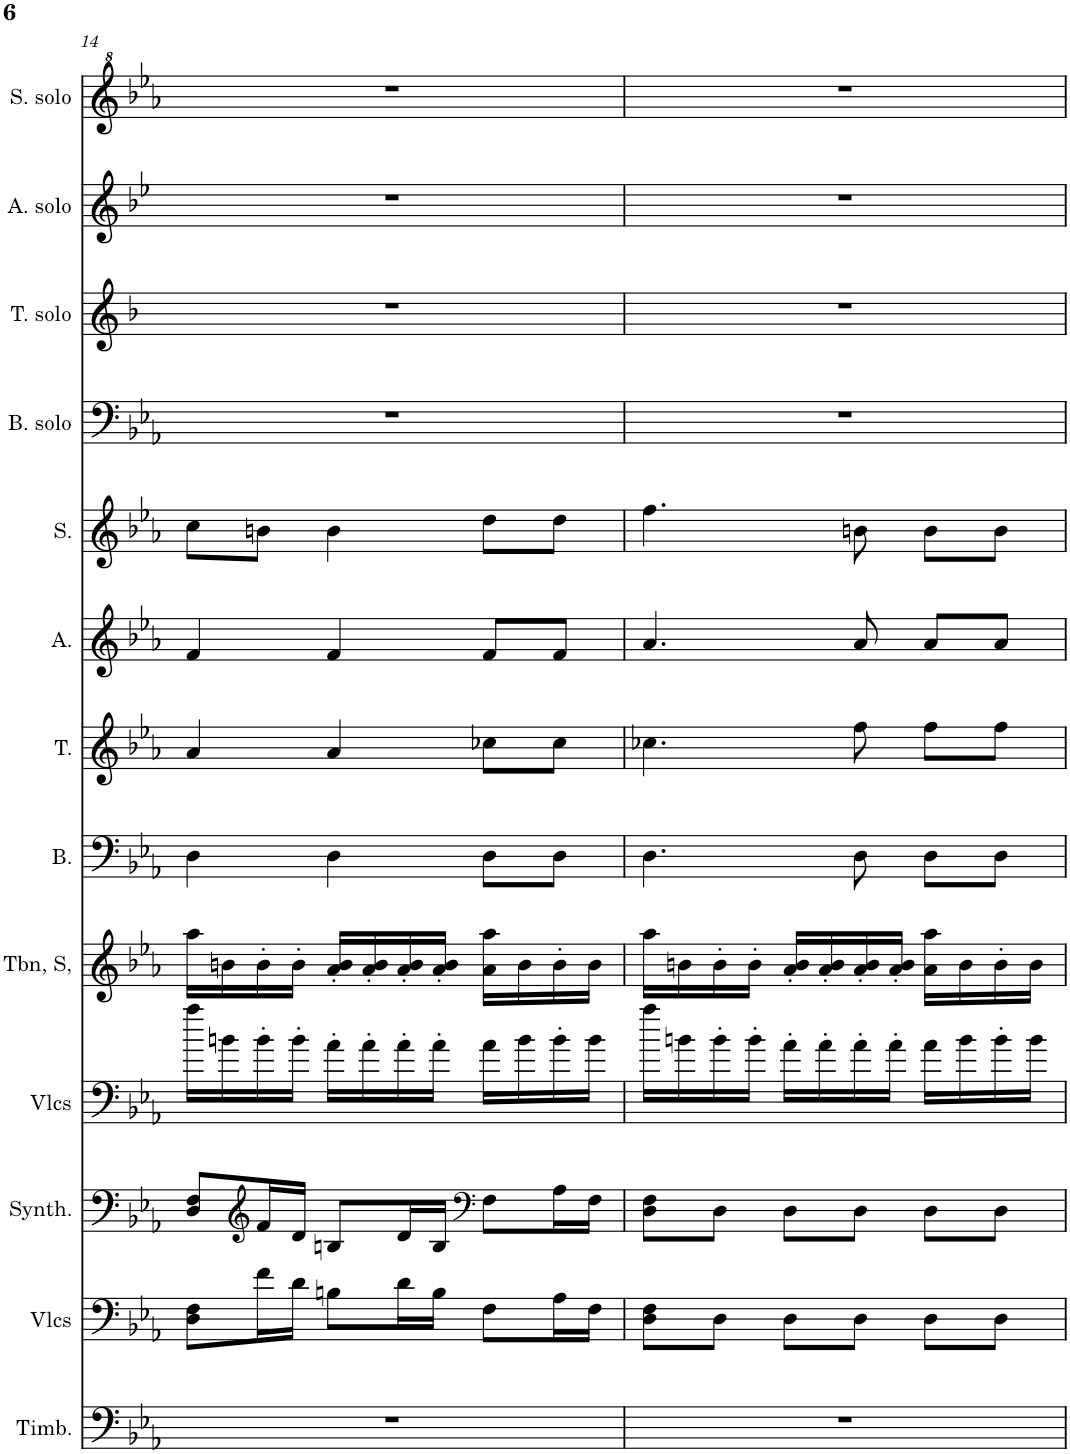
**kern	**kern	**kern	**kern	**kern	**kern	**kern	**kern	**kern	**kern	**kern	**kern	**kern
*part13	*part12	*part11	*part10	*part9	*part8	*part7	*part6	*part5	*part4	*part3	*part2	*part1
*staff13	*staff12	*staff11	*staff10	*staff9	*staff8	*staff7	*staff6	*staff5	*staff4	*staff3	*staff2	*staff1
*I"Timbales, Staff-1	*I"Violoncelles, D'Bass/Strings, etc	*I"Synthétiseur d'instruments à cordes, Synth strings, etc	*I"Violoncelles, Synth strings 2	*I"Trombone Soprano, 1st violins	*I"Basse	*I"Ténor	*I"Alto	*I"Soprano	*I"Bases Solo	*I"Tenor Solo	*I"Alto Solo	*I"Soprano Solo
*I'Timb.	*I'Vlcs	*I'Synth.	*I'Vlcs	*I'Tbn, S,	*I'B.	*I'T.	*I'A.	*I'S.	*I'B. solo	*I'T. solo	*I'A. solo	*I'S. solo
!!LO:PB:g=z
*clefF4	*clefF4	*clefF4	*clefF4	*clefG2	*clefF4	*clefG2	*clefG2	*clefG2	*clefF4	*clefG2	*clefG2	*clefG^2
*	*	*	*	*	*	*	*	*	*	*Trd8c14	*Trd4c7	*
*k[b-e-a-]	*k[b-e-a-]	*k[b-e-a-]	*k[b-e-a-]	*k[b-e-a-]	*k[b-e-a-]	*k[b-e-a-]	*k[b-e-a-]	*k[b-e-a-]	*k[b-e-a-]	*k[b-]	*k[b-e-]	*k[b-e-a-]
*M3/4	*M3/4	*M3/4	*M3/4	*M3/4	*M3/4	*M3/4	*M3/4	*M3/4	*M3/4	*M3/4	*M3/4	*M3/4
=14	=14	=14	=14	=14	=14	=14	=14	=14	=14	=14	=14	=14
2.r	8D\ 8F\L	8D/ 8F/L	16aa-\LL	16aa-\LL	4D\	4a-/	4f/	8cc\L	2.r	2.r	2.r	2.r
.	.	.	16bn\	16bn\	.	.	.	.	.	.	.	.
*	*	*clefG2	*	*	*	*	*	*	*	*	*	*
.	16f\L	16f/L	16b'\	16b'\	.	.	.	8bn\J	.	.	.	.
.	16d\JJ	16d/JJ	16b'\JJ	16b'\JJ	.	.	.	.	.	.	.	.
.	8Bn\L	8Bn/L	16a-'\LL	16a-/' 16b/'LL	4D\	4a-/	4f/	4b\	.	.	.	.
.	.	.	16a-'\	16a-/' 16b/'	.	.	.	.	.	.	.	.
.	16d\L	16d/L	16a-'\	16a-/' 16b/'	.	.	.	.	.	.	.	.
.	16B\JJ	16B/JJ	16a-'\JJ	16a-/' 16b/'JJ	.	.	.	.	.	.	.	.
*	*	*clefF4	*	*	*	*	*	*	*	*	*	*
.	8F\L	8F\L	16a-\LL	16a-\ 16aa-\LL	8D\L	8cc-X\L	8f/L	8dd\L	.	.	.	.
.	.	.	16b\	16b\	.	.	.	.	.	.	.	.
.	16A-\L	16A-\L	16b'\	16b'\	8D\J	8cc-\J	8f/J	8dd\J	.	.	.	.
.	16F\JJ	16F\JJ	16b\JJ	16b\JJ	.	.	.	.	.	.	.	.
=15	=15	=15	=15	=15	=15	=15	=15	=15	=15	=15	=15	=15
2.r	8D\ 8F\L	8D\ 8F\L	16aa-\LL	16aa-\LL	4.D\	4.cc-X\	4.a-/	4.ff\	2.r	2.r	2.r	2.r
.	.	.	16bn\	16bn\	.	.	.	.	.	.	.	.
.	8D\J	8D\J	16b'\	16b'\	.	.	.	.	.	.	.	.
.	.	.	16b'\JJ	16b'\JJ	.	.	.	.	.	.	.	.
.	8D\L	8D\L	16a-'\LL	16a-/' 16b/'LL	.	.	.	.	.	.	.	.
.	.	.	16a-'\	16a-/' 16b/'	.	.	.	.	.	.	.	.
.	8D\J	8D\J	16a-'\	16a-/' 16b/'	8D\	8ff\	8a-/	8bn\	.	.	.	.
.	.	.	16a-'\JJ	16a-/' 16b/'JJ	.	.	.	.	.	.	.	.
.	8D\L	8D\L	16a-\LL	16a-\ 16aa-\LL	8D\L	8ff\L	8a-/L	8b\L	.	.	.	.
.	.	.	16b\	16b\	.	.	.	.	.	.	.	.
.	8D\J	8D\J	16b'\	16b'\	8D\J	8ff\J	8a-/J	8b\J	.	.	.	.
.	.	.	16b\JJ	16b\JJ	.	.	.	.	.	.	.	.
=	=	=	=	=	=	=	=	=	=	=	=	=
*-	*-	*-	*-	*-	*-	*-	*-	*-	*-	*-	*-	*-
